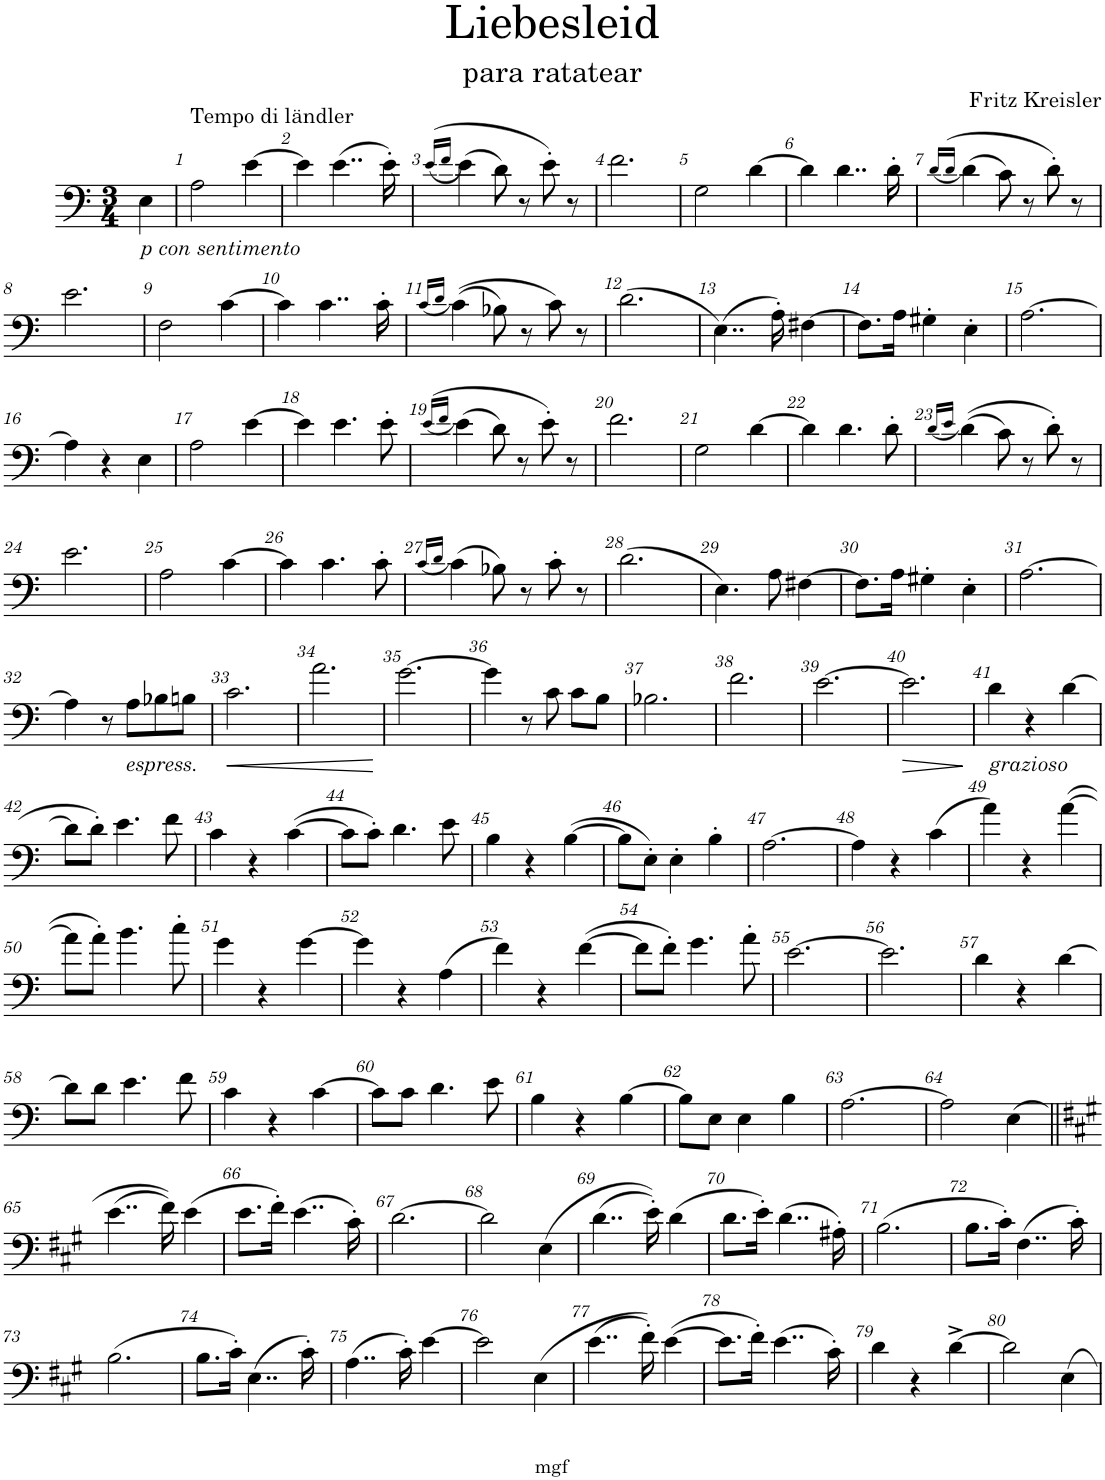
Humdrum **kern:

**kern	**dynam
*part1	*part1
*staff1	*staff1
*I"Trombone	*
*I'Tbn.	*
*clefF4	*
*k[]	*
*M3/4	*
=	=
!LO:TX:b:i:t=p con sentimento	!
4E\	.
=1	=1
!LO:TX:a:t=Tempo di ländler	!
2A\	.
[4e\	.
=2	=2
4e\]	.
(4..e\	.
16e'\)	.
=3	=3
(16qe/LL	.
16qf/JJ)	.
((4e\	.
8d\)	.
8r	.
8e'\)	.
8r	.
=4	=4
2.f\	.
=5	=5
2G\	.
[4d\	.
=6	=6
4d\]	.
4..d\	.
16d'\	.
=7	=7
(16qd/LL	.
16qd/JJ)	.
((4d\	.
8c\)	.
8r	.
8d'\)	.
8r	.
!!LO:LB:g=z
=8	=8
2.e\	.
=9	=9
2F\	.
[4c\	.
=10	=10
4c\]	.
4..c\	.
16c'\	.
=11	=11
(16qc/LL	.
16qd/JJ)	.
((4c\	.
8B-X\)	.
8r	.
8c\)	.
8r	.
=12	=12
(2.d\	.
=13	=13
(4..E\)	.
16A'\)	.
[4F#X\	.
=14	=14
8.F\L]	.
16A\Jk	.
4G#X'\	.
4E'\	.
=15	=15
[2.A\	.
!!LO:LB:g=z
=16	=16
4A\]	.
4r	.
4E\	.
=17	=17
2A\	.
[4e\	.
=18	=18
4e\]	.
4.e\	.
8e'\	.
=19	=19
((16qe/LL	.
16qf/JJ)	.
(4e\	.
8d\)	.
8r	.
8e'\)	.
8r	.
=20	=20
2.f\	.
=21	=21
2G\	.
[4d\	.
=22	=22
4d\]	.
4.d\	.
8d'\	.
=23	=23
(16qd/LL	.
16qe/JJ)	.
((4d\	.
8c\)	.
8r	.
8d'\)	.
8r	.
!!LO:LB:g=z
=24	=24
2.e\	.
=25	=25
2A\	.
[4c\	.
=26	=26
4c\]	.
4.c\	.
8c'\	.
=27	=27
(16qc/LL	.
16qd/JJ)	.
(4c\	.
8B-X\)	.
8r	.
8c'\	.
8r	.
=28	=28
(2.d\	.
=29	=29
4.E\)	.
8A\	.
[4F#X\	.
=30	=30
8.F#\L]	.
16A\Jk	.
4G#X'\	.
4E'\	.
=31	=31
[2.A\	.
!!LO:LB:g=z
=32	=32
4A\]	.
8r	.
!LO:TX:b:i:t=espress.	!
8A\L	.
8B-X\	.
8Bn\J	.
=33	=33
!	!LO:HP:b
2.c\	<
=34	=34
2.a\	.
.	[
=35	=35
[2.g\	.
=36	=36
4g\]	.
8r	.
8c\	.
8c\L	.
8B\J	.
=37	=37
2.B-X\	.
=38	=38
2.f\	.
=39	=39
[2.e\	.
=40	=40
!	!LO:HP:b
2.e\]	>
.	]
=41	=41
!LO:TX:b:i:t=grazioso	!
4d\	.
4r	.
[4d\	.
!!LO:LB:g=z
=42	=42
(8d\L]	.
8d'\J)	.
4.e\	.
8f\	.
=43	=43
4c\	.
4r	.
([4c\	.
=44	=44
8c\L]	.
8c'\J)	.
4.d\	.
8e\	.
=45	=45
4B\	.
4r	.
([4B\	.
=46	=46
8B\L]	.
8E'\J)	.
4E'\	.
4B'\	.
=47	=47
[2.A\	.
=48	=48
4A\]	.
4r	.
(4c\	.
=49	=49
4a\)	.
4r	.
([4a\	.
!!LO:LB:g=z
=50	=50
8a\L]	.
8a'\J)	.
4.b\	.
8cc'\	.
=51	=51
4g\	.
4r	.
[4g\	.
=52	=52
4g\]	.
4r	.
(4A\	.
=53	=53
4f\)	.
4r	.
([4f\	.
=54	=54
8f\L]	.
8f'\J)	.
4.g\	.
8a'\	.
=55	=55
[2.e\	.
=56	=56
2.e\]	.
=57	=57
4d\	.
4r	.
[4d\	.
!!LO:LB:g=z
=58	=58
8d\L]	.
8d\J	.
4.e\	.
8f\	.
=59	=59
4c\	.
4r	.
[4c\	.
=60	=60
8c\L]	.
8c\J	.
4.d\	.
8e\	.
=61	=61
4B\	.
4r	.
[4B\	.
=62	=62
8B\L]	.
8E\J	.
4E\	.
4B\	.
=63	=63
[2.A\	.
=64	=64
2A\]	.
(4E\	.
!!LO:LB:g=z
=65||	=65||
*k[f#c#g#]	*
(4..e\	.
16f#\))	.
(4e\	.
=66	=66
8.e\L	.
16f#'\Jk)	.
(4..e\	.
16c#'\)	.
=67	=67
[2.d\	.
=68	=68
2d\]	.
(4E\	.
=69	=69
(4..d\	.
16e'\))	.
(4d\	.
=70	=70
8.d\L	.
16e'\Jk)	.
(4..d\	.
16A#X'\)	.
=71	=71
(2.B\	.
=72	=72
8.B\L	.
16c#'\Jk)	.
(4..F#\	.
16c#'\)	.
!!LO:LB:g=z
=73	=73
(2.B\	.
=74	=74
8.B\L	.
16c#'\Jk)	.
(4..E\	.
16c#'\)	.
=75	=75
(4..A\	.
16c#'\)	.
[4e\	.
=76	=76
2e\]	.
(4E\	.
=77	=77
(4..e\	.
16f#'\))	.
([4e\	.
=78	=78
8.e\L]	.
16f#'\Jk)	.
(4..e\	.
16c#'\)	.
=79	=79
4d\	.
4r	.
[4d^\	.
=80	=80
2d\]	.
4E\	.
=	=
*-	*-
